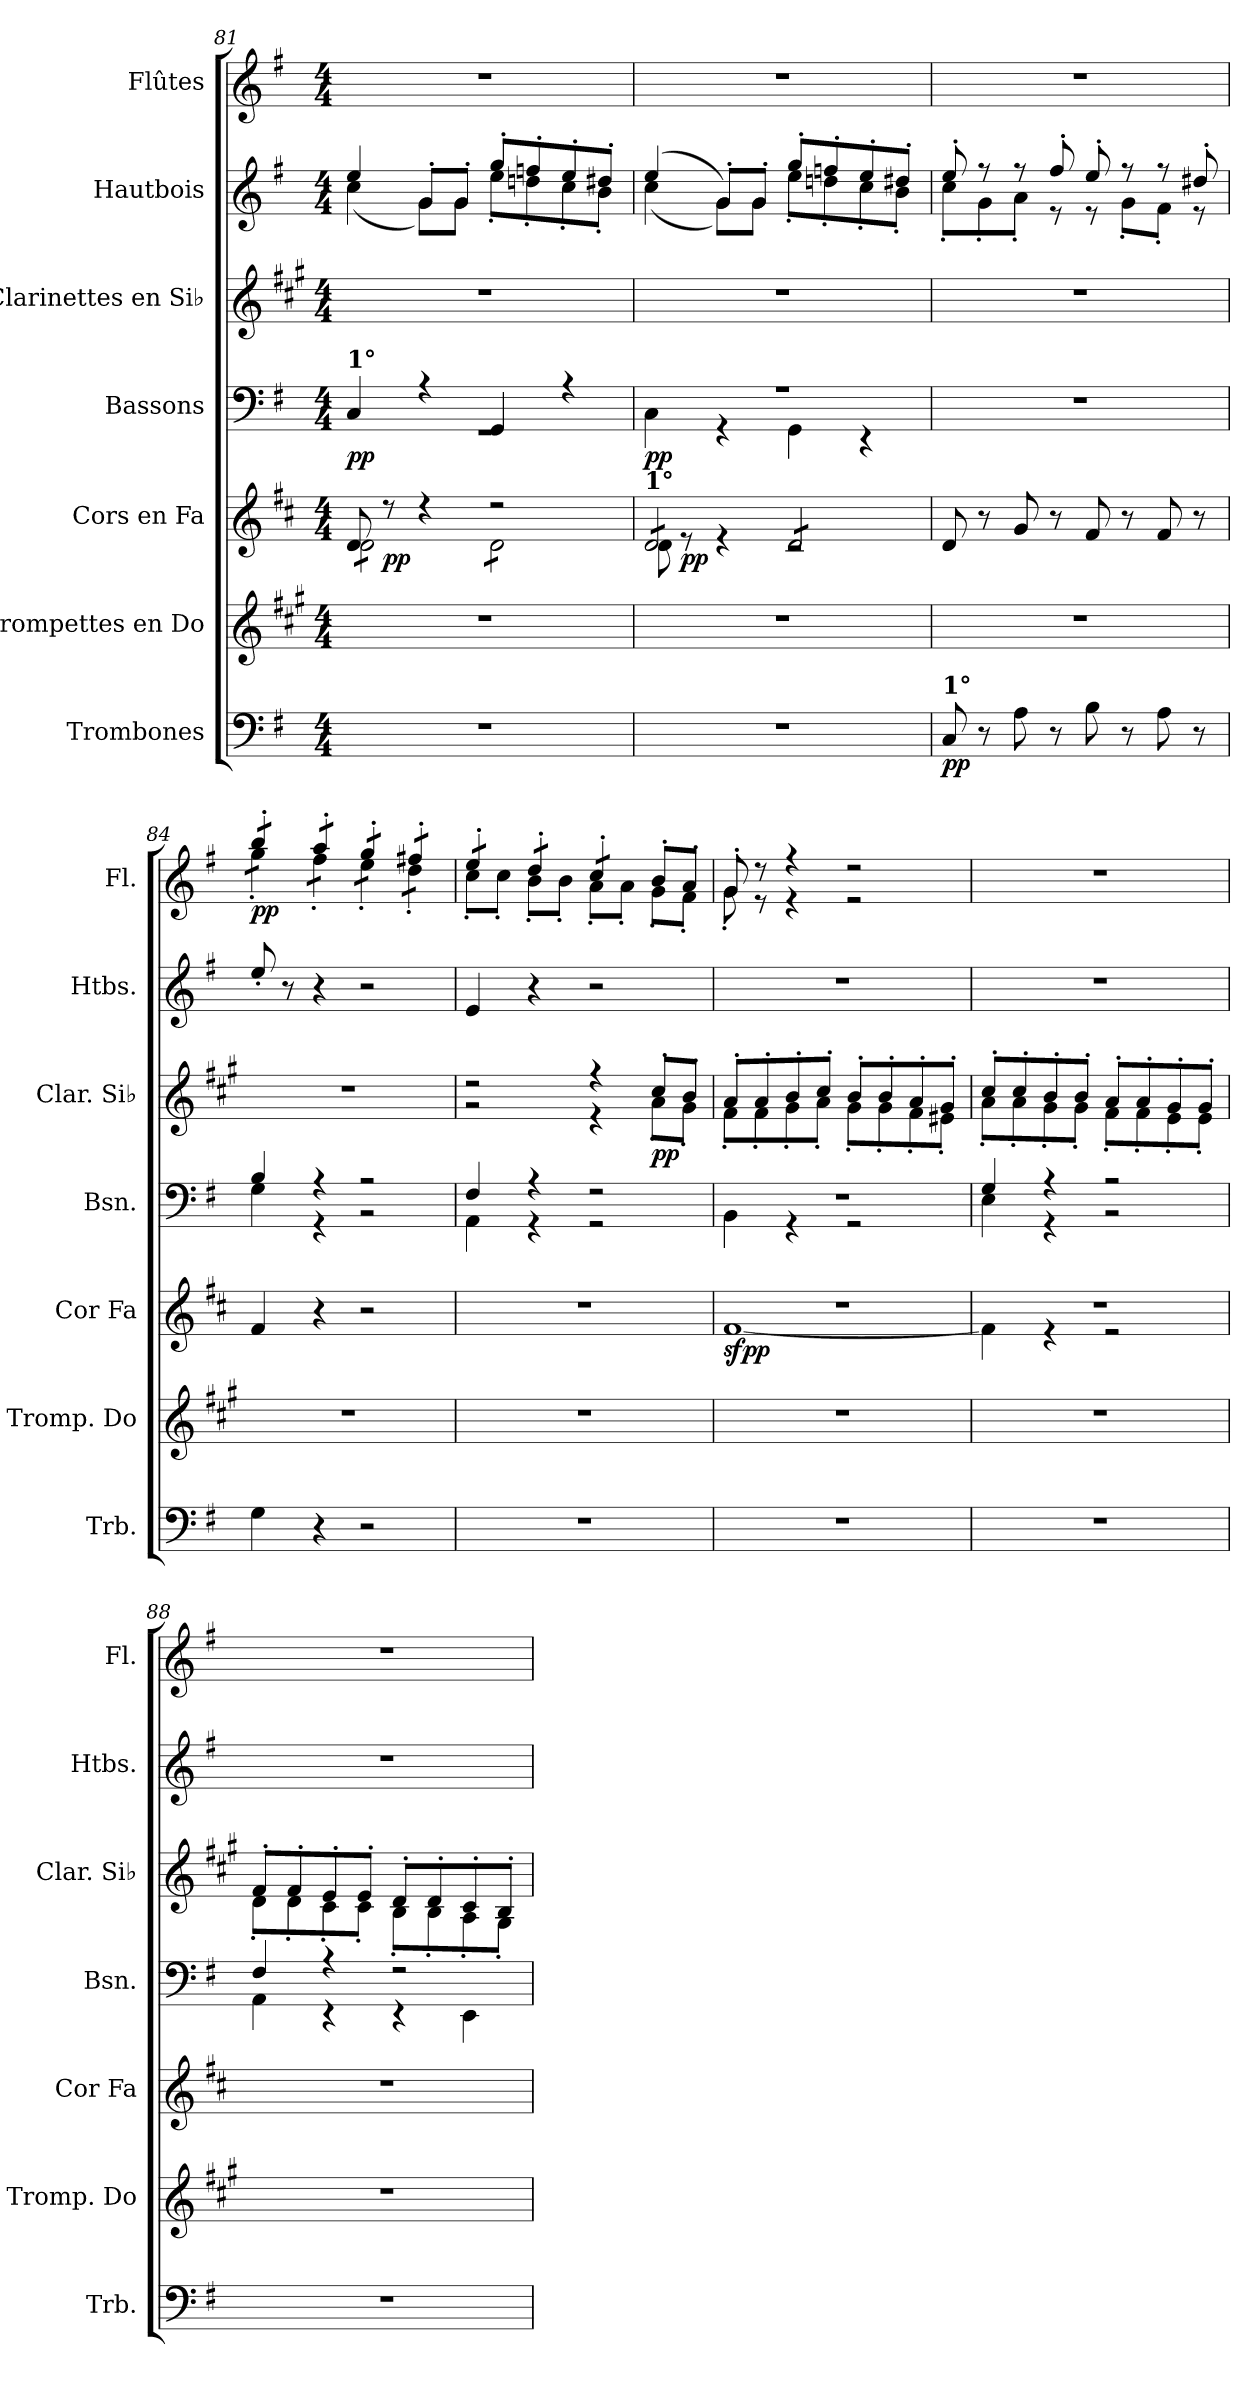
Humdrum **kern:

**kern	**dynam	**kern	**kern	**dynam	**kern	**dynam	**kern	**dynam	**kern	**kern	**dynam
*part7	*part7	*part6	*part5	*part5	*part4	*part4	*part3	*part3	*part2	*part1	*part1
*staff7	*staff7	*staff6	*staff5	*staff5	*staff4	*staff4	*staff3	*staff3	*staff2	*staff1	*staff1
*I"Trombones	*	*I"Trompettes en Do	*I"Cors en Fa	*	*I"Bassons	*	*I"Clarinettes en Si♭	*	*I"Hautbois	*I"Flûtes	*
*I'Trb.	*	*I'Tromp. Do	*I'Cor Fa	*	*I'Bsn.	*	*I'Clar. Si♭	*	*I'Htbs.	*I'Fl.	*
*clefF4	*	*clefG2	*clefG2	*	*clefF4	*	*clefG2	*	*clefG2	*clefG2	*
*	*	*ITrd1c2	*ITrd4c7	*	*	*	*ITrd1c2	*	*	*	*
*k[f#]	*	*k[f#]	*k[f#]	*	*k[f#]	*	*k[f#]	*	*k[f#]	*k[f#]	*
*M4/4	*	*M4/4	*M4/4	*	*M4/4	*	*M4/4	*	*M4/4	*M4/4	*
=81	=81	=81	=81	=81	=81	=81	=81	=81	=81	=81	=81
*	*	*	*^	*	*^	*	*	*	*^	*	*
!	!	!	!	!	!	!LO:TX:a:B:t=1°	!	!	!	!	!	!	!	!
!	!	!	!	!	!	!	!	!LO:DY:b	!	!	!	!	!	!
*	*	*	*tremolo	*	*	*	*	*	*	*	*	*	*	*
1r	.	1r	8G/	8G\L	.	4C/	1rGG	pp	1r	.	4ee/	(4cc\	1r	.
!	!	!	!	!	!LO:DY:b	!	!	!	!	!	!	!	!	!
.	.	.	8r	8G\	pp	.	.	.	.	.	.	.	.	.
.	.	.	4r	8G\	.	4r	.	.	.	.	8g'/L	8g\L)	.	.
.	.	.	.	8G\J	.	.	.	.	.	.	8g'/J	8g\J	.	.
.	.	.	2r	8G\L	.	4GG/	.	.	.	.	8gg'/L	8ee'\L	.	.
.	.	.	.	8G\	.	.	.	.	.	.	8ffn'/	8ddn'\	.	.
.	.	.	.	8G\	.	4r	.	.	.	.	8ee'/	8cc'\	.	.
.	.	.	.	8G\J	.	.	.	.	.	.	8dd#X'/J	8b'\J	.	.
=82	=82	=82	=82	=82	=82	=82	=82	=82	=82	=82	=82	=82	=82	=82
!	!	!	!LO:TX:a:B:t=1°	!	!	!	!	!	!	!	!	!	!	!
!	!	!	!	!	!	!	!	!LO:DY:b	!	!	!	!	!	!
1r	.	1r	8G/L	8G\	.	1r	4C\	pp	1r	.	(4ee/	(4cc\	1r	.
!	!	!	!	!	!LO:DY:b	!	!	!	!	!	!	!	!	!
.	.	.	8G/	8re	pp	.	.	.	.	.	.	.	.	.
.	.	.	8G/	4re	.	.	4r	.	.	.	8g'/L)	8g\L)	.	.
.	.	.	8G/J	.	.	.	.	.	.	.	8g'/J	8g\J	.	.
.	.	.	8G/L	2rc	.	.	4GG\	.	.	.	8gg'/L	8ee'\L	.	.
.	.	.	8G/	.	.	.	.	.	.	.	8ffn'/	8ddn'\	.	.
.	.	.	8G/	.	.	.	4r	.	.	.	8ee'/	8cc'\	.	.
.	.	.	8G/J	.	.	.	.	.	.	.	8dd#X'/J	8b'\J	.	.
*	*	*	*Xtremolo	*	*	*	*	*	*	*	*	*	*	*
*	*	*	*v	*v	*	*	*	*	*	*	*	*	*	*
*	*	*	*	*	*v	*v	*	*	*	*	*	*	*
!!LO:PB:g=z
=83	=83	=83	=83	=83	=83	=83	=83	=83	=83	=83	=83	=83
!LO:TX:a:B:t=1°	!	!	!	!	!	!	!	!	!	!	!	!
!	!LO:DY:b	!	!	!	!	!	!	!	!	!	!	!
8C/	pp	1r	8G/	.	1r	.	1r	.	8ee'/	8cc'\L	1r	.
8r	.	.	8r	.	.	.	.	.	8r	8g'\	.	.
8A\	.	.	8c/	.	.	.	.	.	8r	8a'\J	.	.
8r	.	.	8r	.	.	.	.	.	8ff#'/	8r	.	.
8B\	.	.	8B/	.	.	.	.	.	8ee'/	8r	.	.
8r	.	.	8r	.	.	.	.	.	8r	8g'\L	.	.
8A\	.	.	8B/	.	.	.	.	.	8r	8f#'\J	.	.
8r	.	.	8r	.	.	.	.	.	8dd#X'/	8r	.	.
=84	=84	=84	=84	=84	=84	=84	=84	=84	=84	=84	=84	=84
*	*	*	*	*	*^	*	*	*	*	*	*^	*
!	!	!	!	!	!	!	!	!	!	!	!	!	!	!LO:DY:b
*	*	*	*	*	*	*	*	*	*	*v	*v	*	*	*
*	*	*	*	*	*	*	*	*	*	*	*tremolo	*	*
4G\	.	1r	4B/	.	4B/	4G\	.	1r	.	8ee'/	8bb'/L	8gg'\L	pp
.	.	.	.	.	.	.	.	.	.	8r	8bb'/J	8gg'\J	.
4r	.	.	4r	.	4r	4r	.	.	.	4r	8aa'/L	8ff#'\L	.
.	.	.	.	.	.	.	.	.	.	.	8aa'/J	8ff#'\J	.
2r	.	.	2r	.	2r	2r	.	.	.	2r	8gg'/L	8ee'\L	.
.	.	.	.	.	.	.	.	.	.	.	8gg'/J	8ee'\J	.
.	.	.	.	.	.	.	.	.	.	.	8ff#X'/L	8dd'\L	.
.	.	.	.	.	.	.	.	.	.	.	8ff#X'/J	8dd'\J	.
=85	=85	=85	=85	=85	=85	=85	=85	=85	=85	=85	=85	=85	=85
*	*	*	*	*	*	*	*	*^	*	*	*	*	*
1r	.	1r	1r	.	4F#/	4AA\	.	2r	2r	.	4e/	8ee'/L	8cc'\L	.
.	.	.	.	.	.	.	.	.	.	.	.	8ee'/J	8cc'\J	.
.	.	.	.	.	4r	4r	.	.	.	.	4r	8dd'/L	8b'\L	.
.	.	.	.	.	.	.	.	.	.	.	.	8dd'/J	8b'\J	.
.	.	.	.	.	2r	2r	.	4r	4r	.	2r	8cc'/L	8a'\L	.
.	.	.	.	.	.	.	.	.	.	.	.	8cc'/J	8a'\J	.
*	*	*	*	*	*	*	*	*	*	*	*	*Xtremolo	*	*
!	!	!	!	!	!	!	!	!	!	!LO:DY:b	!	!	!	!
.	.	.	.	.	.	.	.	8b'/L	8g'\L	pp	.	8b'/L	8g'\L	.
.	.	.	.	.	.	.	.	8a'/J	8f#'\J	.	.	8a'/J	8f#'\J	.
=86	=86	=86	=86	=86	=86	=86	=86	=86	=86	=86	=86	=86	=86	=86
*	*	*	*^	*	*	*	*	*	*	*	*	*	*	*
!	!	!	!	!	!LO:DY:b	!	!	!	!	!	!	!	!	!	!
!	!	!	!	!	!LO:DY:n=1:b	!	!	!	!	!	!	!	!	!	!
1r	.	1r	1r	[1B	sf pp	1r	4BB\	.	8g'/L	8e'\L	.	1r	8g'/	8g'\	.
.	.	.	.	.	.	.	.	.	8g'/	8e'\	.	.	8r	8r	.
.	.	.	.	.	.	.	4r	.	8a'/	8f#'\	.	.	4r	4r	.
.	.	.	.	.	.	.	.	.	8b'/J	8g'\J	.	.	.	.	.
.	.	.	.	.	.	.	2r	.	8a'/L	8f#'\L	.	.	2r	2r	.
.	.	.	.	.	.	.	.	.	8a'/	8f#'\	.	.	.	.	.
.	.	.	.	.	.	.	.	.	8g'/	8e'\	.	.	.	.	.
.	.	.	.	.	.	.	.	.	8f#'/J	8d#X'\J	.	.	.	.	.
*	*	*	*	*	*	*	*	*	*	*	*	*	*v	*v	*
!!LO:PB:g=z
=87	=87	=87	=87	=87	=87	=87	=87	=87	=87	=87	=87	=87	=87	=87
1r	.	1r	1r	4B\]	.	4G/	4E\	.	8b'/L	8g'\L	.	1r	1r	.
.	.	.	.	.	.	.	.	.	8b'/	8g'\	.	.	.	.
.	.	.	.	4r	.	4r	4r	.	8a'/	8f#'\	.	.	.	.
.	.	.	.	.	.	.	.	.	8a'/J	8f#'\J	.	.	.	.
.	.	.	.	2r	.	2r	2r	.	8g'/L	8e'\L	.	.	.	.
.	.	.	.	.	.	.	.	.	8g'/	8e'\	.	.	.	.
.	.	.	.	.	.	.	.	.	8f#'/	8d'\	.	.	.	.
.	.	.	.	.	.	.	.	.	8f#'/J	8d'\J	.	.	.	.
*	*	*	*v	*v	*	*	*	*	*	*	*	*	*	*
=88	=88	=88	=88	=88	=88	=88	=88	=88	=88	=88	=88	=88	=88
1r	.	1r	1r	.	4F#/	4AA\	.	8e'/L	8c'\L	.	1r	1r	.
.	.	.	.	.	.	.	.	8e'/	8c'\	.	.	.	.
.	.	.	.	.	4r	4r	.	8d'/	8B'\	.	.	.	.
.	.	.	.	.	.	.	.	8d'/J	8B'\J	.	.	.	.
.	.	.	.	.	2r	4r	.	8c'/L	8A'\L	.	.	.	.
.	.	.	.	.	.	.	.	8c'/	8A'\	.	.	.	.
.	.	.	.	.	.	4EE\	.	8B'/	8G'\	.	.	.	.
.	.	.	.	.	.	.	.	8A'/J	8F#'\J	.	.	.	.
*	*	*	*	*	*v	*v	*	*	*	*	*	*	*
*	*	*	*	*	*	*	*v	*v	*	*	*	*
=	=	=	=	=	=	=	=	=	=	=	=
*-	*-	*-	*-	*-	*-	*-	*-	*-	*-	*-	*-
